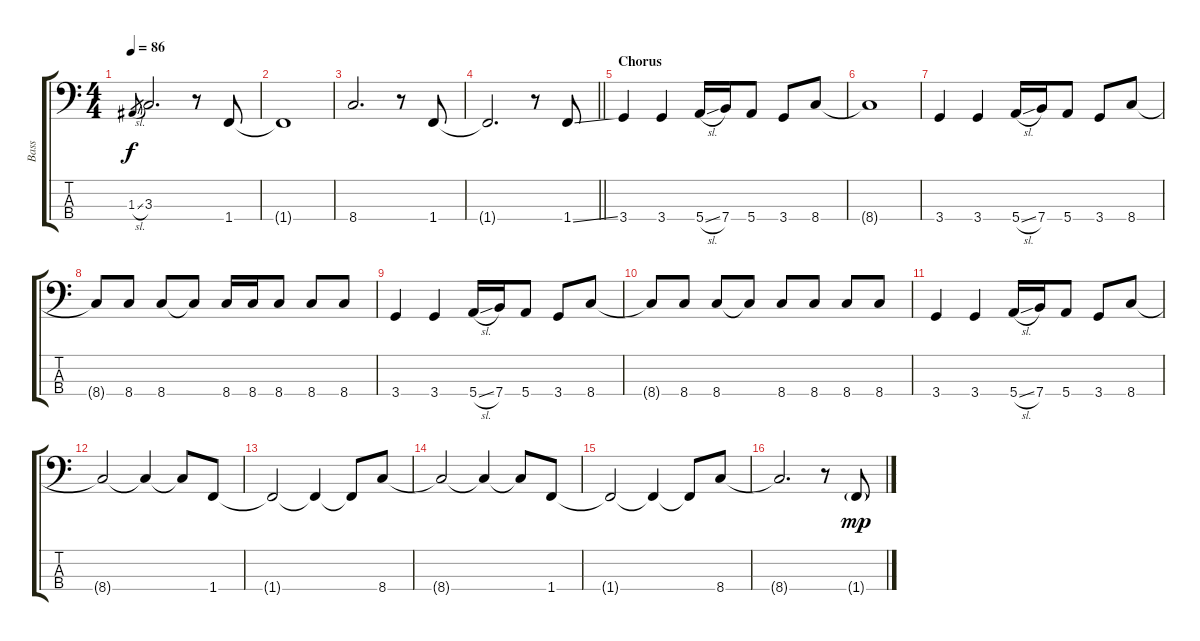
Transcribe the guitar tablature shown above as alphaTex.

\track ("Bass" "Bass") {instrument electricbassfinger}
\staff {score tabs}
\tuning (G2 D2 A1 E1) {hide}
\ts (4 4)
\tempo 86
\clef f4
\ks c
1.3{sl}.8{gr dy f} 3.3.2{d} r.8 1.4.8 |
1.4{t}.1 |
8.4.2{d} r.8 1.4.8 |
\barLineRight lightlight
1.4{t}.2{d} r.8 1.4{ss}.8 |
\section ("" "Chorus")
3.4.4 3.4.4 5.4{sl}.16 7.4.16 5.4.8 3.4.8 8.4.8 |
8.4{t}.1 |
3.4.4 3.4.4 5.4{sl}.16 7.4.16 5.4.8 3.4.8 8.4.8 |
8.4{t}.8 8.4.8 8.4.8 8.4{t}.8 8.4.16 8.4.16 8.4.8 8.4.8 8.4.8 |
3.4.4 3.4.4 5.4{sl}.16 7.4.16 5.4.8 3.4.8 8.4.8 |
8.4{t}.8 8.4.8 8.4.8 8.4{t}.8 8.4.8 8.4.8 8.4.8 8.4.8 |
3.4.4 3.4.4 5.4{sl}.16 7.4.16 5.4.8 3.4.8 8.4.8 |
8.4{t}.2 8.4{t}.4 8.4{t}.8 1.4.8 |
1.4{t}.2 1.4{t}.4 1.4{t}.8 8.4.8 |
8.4{t}.2 8.4{t}.4 8.4{t}.8 1.4.8 |
1.4{t}.2 1.4{t}.4 1.4{t}.8 8.4.8 |
8.4{t}.2{d} r.8 1.4{ss g}.8{dy mp}
